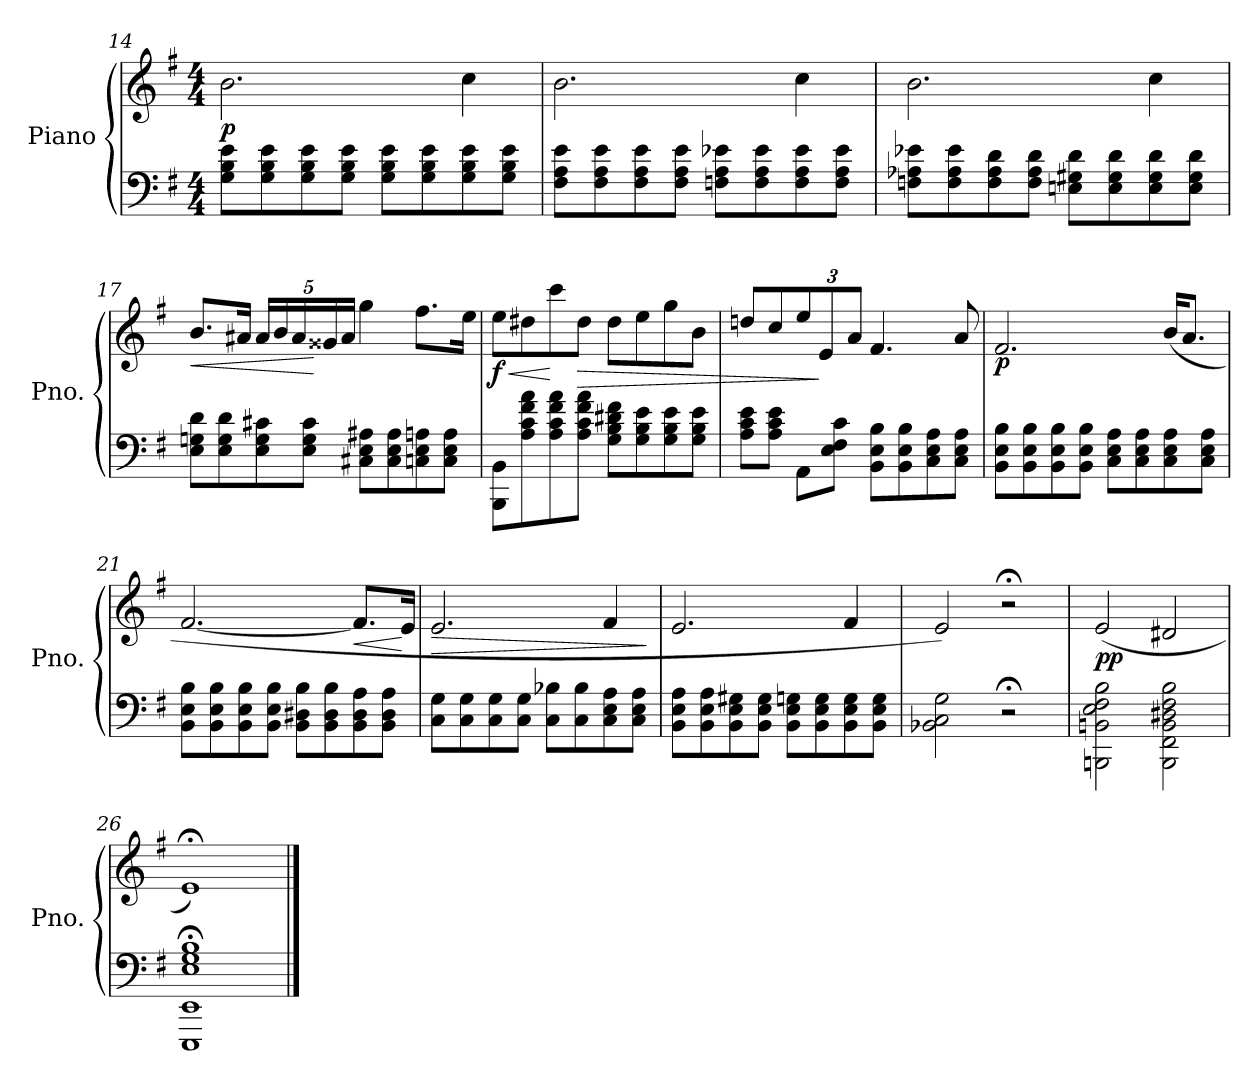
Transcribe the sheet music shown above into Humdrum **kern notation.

**kern	**kern	**dynam
*part1	*part1	*part1
*staff2	*staff1	*staff1/2
*I"Piano	*	*
*I'Pno.	*	*
*clefF4	*clefG2	*
*k[f#]	*k[f#]	*
*M4/4	*M4/4	*
=14	=14	=14
!	!	!LO:DY:b
8G\ 8B\ 8e\L	2.b\	p
8G\ 8B\ 8e\	.	.
8G\ 8B\ 8e\	.	.
8G\ 8B\ 8e\J	.	.
8G\ 8B\ 8e\L	.	.
8G\ 8B\ 8e\	.	.
8G\ 8B\ 8e\	4cc\	.
8G\ 8B\ 8e\J	.	.
=15	=15	=15
8F#\ 8A\ 8e\L	2.b\	.
8F#\ 8A\ 8e\	.	.
8F#\ 8A\ 8e\	.	.
8F#\ 8A\ 8e\J	.	.
8Fn\ 8A\ 8e-X\L	.	.
8F\ 8A\ 8e-\	.	.
8F\ 8A\ 8e-\	4cc\	.
8F\ 8A\ 8e-\J	.	.
!!LO:LB:g=z
=16	=16	=16
8Fn\ 8A-X\ 8e-X\L	2.b\	.
8F\ 8A-\ 8e-\	.	.
8F\ 8A-\ 8d\	.	.
8F\ 8A-\ 8d\J	.	.
8En\ 8G#X\ 8d\L	.	.
8E\ 8G#\ 8d\	.	.
8E\ 8G#\ 8d\	4cc\	.
8E\ 8G#\ 8d\J	.	.
=17	=17	=17
!	!	!LO:HP:b
8E\ 8Gn\ 8d\L	8.b/L	<
8E\ 8G\ 8d\	.	.
.	16a#X/Jk	.
*	*Xbrackettup	*
8E\ 8G\ 8c#X\	20a#/LL	.
.	20b/	.
.	20a#/	.
8E\ 8G\ 8c#\J	.	.
.	20g##X/	[
.	20a#/JJ	.
8C#X\ 8E\ 8A#X\L	4gg\	.
8C#\ 8E\ 8A#\	.	.
8Cn\ 8E\ 8An\	8.ff#\L	.
8C\ 8E\ 8A\J	.	.
.	16ee\Jk	.
=18	=18	=18
!	!	!LO:HP:b
!	!	!LO:DY:n=1:b
8BBB\ 8BB\L	8ee\L	< f
8A\ 8c\ 8f#\ 8a\	8dd#X\	.
8A\ 8c\ 8f#\ 8a\	8ccc\	[
!	!	!LO:HP:b
8A\ 8c\ 8f#\ 8a\J	8dd#\J	>
8G\ 8B\ 8d#X\ 8f#\L	8dd#\L	.
8G\ 8B\ 8e\	8ee\	.
8G\ 8B\ 8e\	8gg\	.
8G\ 8B\ 8e\J	8b\J	.
!!LO:PB:g=z
=19	=19	=19
8A\ 8c\ 8e\L	8ddn/L	.
8A\ 8c\ 8e\J	8cc/	.
8AA\L	12ee/	.
.	12e/	]
8E\ 8F#\ 8c\J	.	.
.	12a/J	.
!	!	!LO:DY:b
8BB\ 8E\ 8B\L	4.f#/	other-dynamics
8BB\ 8E\ 8B\	.	.
8C\ 8E\ 8A\	.	.
8C\ 8E\ 8A\J	8a/	.
=20	=20	=20
!	!	!LO:DY:b
8BB\ 8E\ 8B\L	2.f#/	p
8BB\ 8E\ 8B\	.	.
8BB\ 8E\ 8B\	.	.
8BB\ 8E\ 8B\J	.	.
8C\ 8E\ 8A\L	.	.
8C\ 8E\ 8A\	.	.
8C\ 8E\ 8A\	(16b/KL	.
.	8.a/J	.
8C\ 8E\ 8A\J	.	.
=21	=21	=21
8BB\ 8E\ 8B\L	[2.f#/	.
8BB\ 8E\ 8B\	.	.
8BB\ 8E\ 8B\	.	.
8BB\ 8E\ 8B\J	.	.
8BB\ 8D#X\ 8B\L	.	.
8BB\ 8D#\ 8B\	.	.
!	!	!LO:HP:b
8BB\ 8D#\ 8A\	8.f#/L]	<
8BB\ 8D#\ 8A\J	.	.
.	16e/Jk	[
=22	=22	=22
!	!	!LO:HP:b
8C\ 8G\L	2.e/	>
8C\ 8G\	.	.
8C\ 8G\	.	.
8C\ 8G\J	.	.
8C\ 8B-X\L	.	.
8C\ 8B-\	.	.
8C\ 8E\ 8A\	4f#/	.
8C\ 8E\ 8A\J	.	.
.	.	]
!!LO:LB:g=z
=23	=23	=23
8BB\ 8E\ 8A\L	2.e/	.
8BB\ 8E\ 8A\	.	.
8BB\ 8E\ 8G#X\	.	.
8BB\ 8E\ 8G#\J	.	.
8BB\ 8E\ 8Gn\L	.	.
8BB\ 8E\ 8G\	.	.
8BB\ 8E\ 8G\	4f#/	.
8BB\ 8E\ 8G\J	.	.
=24	=24	=24
2BB-X\ 2C\ 2G\	2e/)	.
2r;<	2r;<	.
=25	=25	=25
!	!	!LO:DY:b
2BBBn\ 2BBn\ 2E\ 2F#\ 2B\	(2e/	pp
2BBB\ 2FF#\ 2BB\ 2D#X\ 2F#\ 2B\	2d#X/	.
=26	=26	=26
1EEE; 1EE; 1E; 1G; 1B;	1e;<)	.
==	==	==
*-	*-	*-
